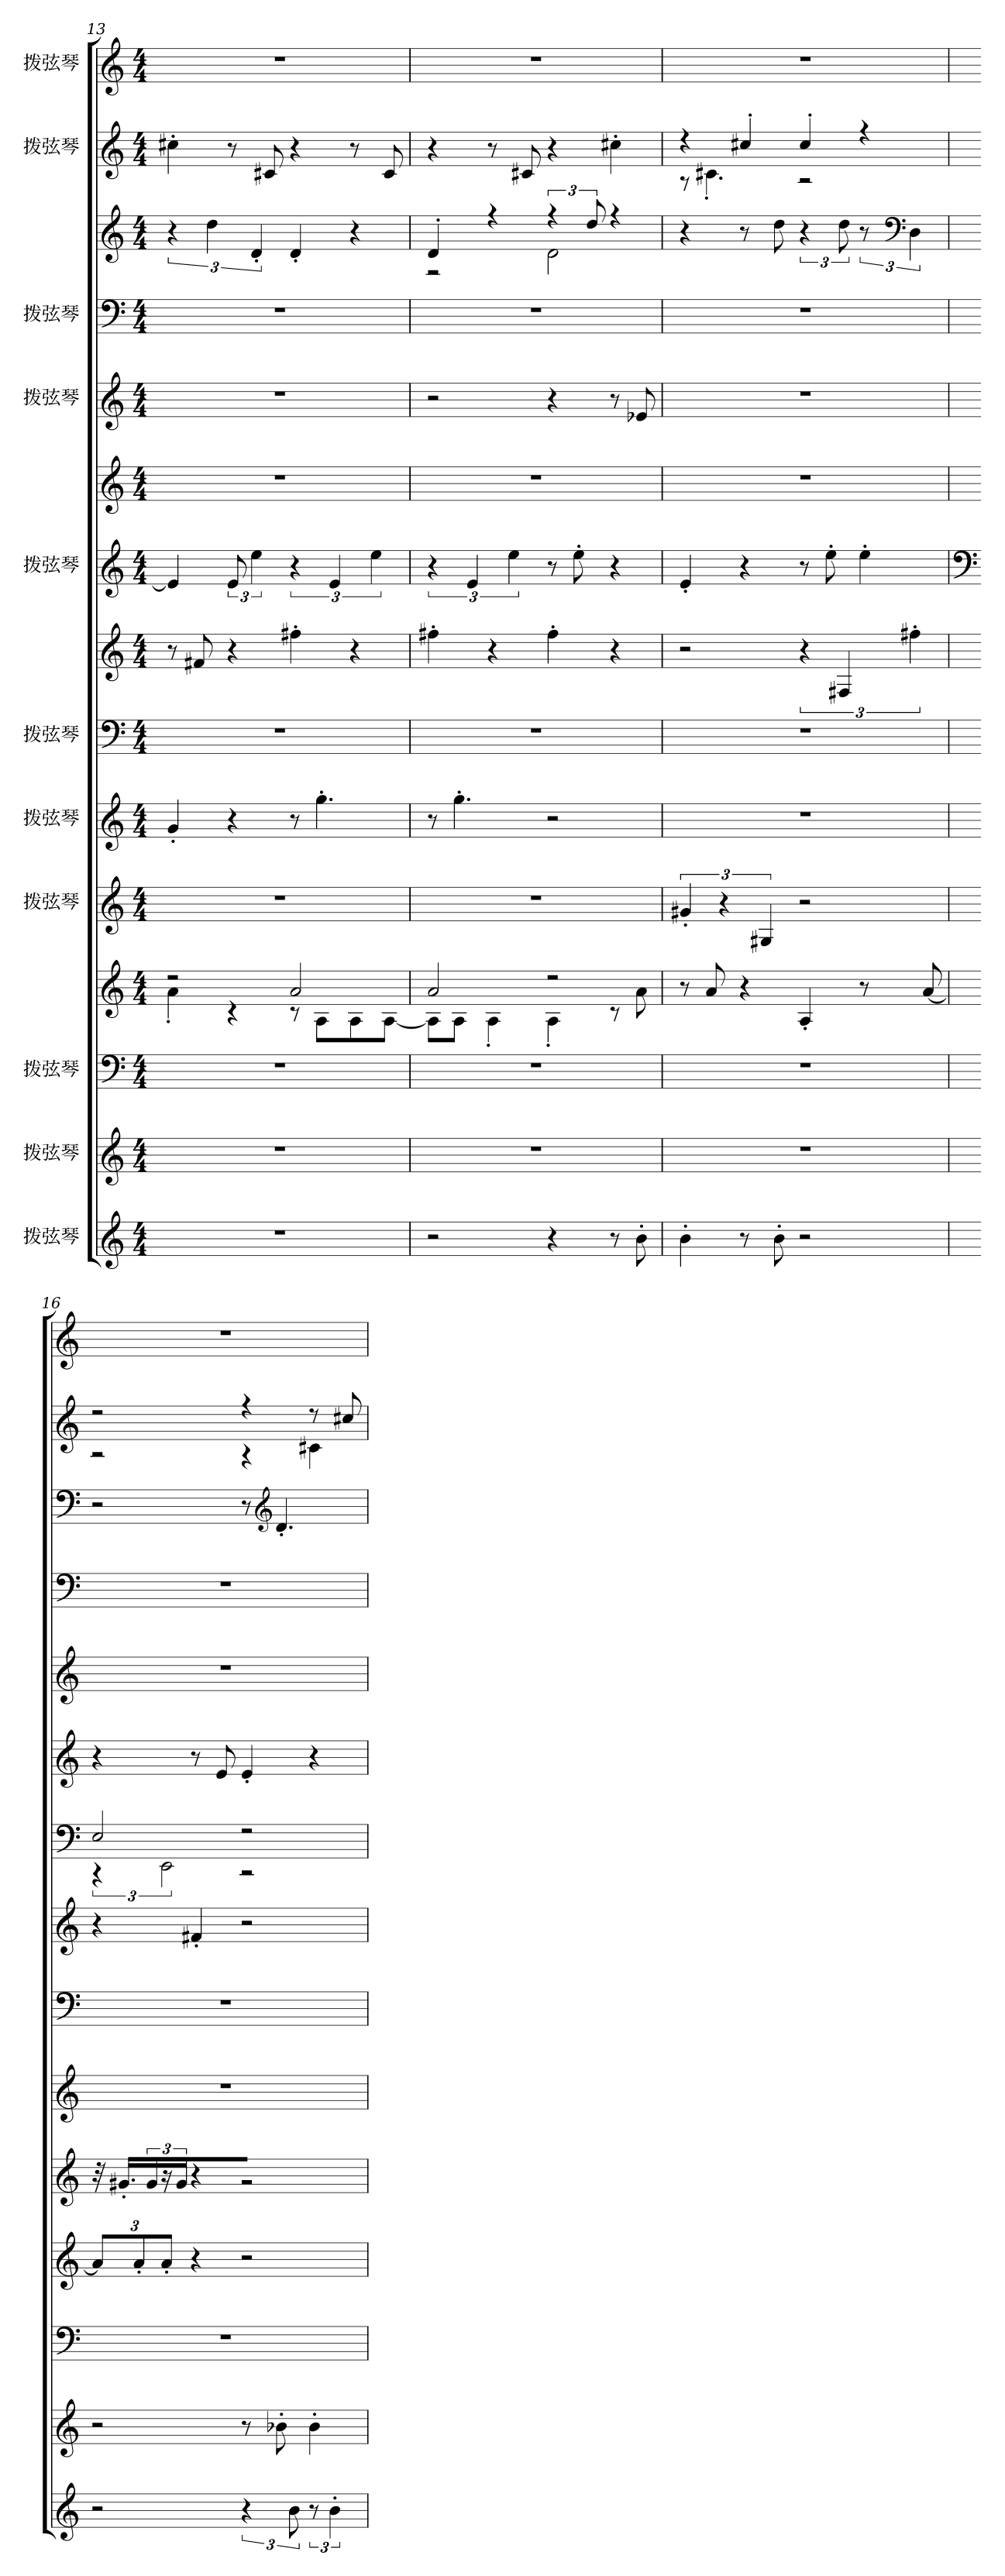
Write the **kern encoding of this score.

**kern	**kern	**kern	**kern	**kern	**kern	**kern	**kern	**kern	**kern	**kern	**kern	**kern	**kern	**kern
*part11	*part10	*part9	*part9	*part8	*part7	*part6	*part6	*part5	*part5	*part4	*part3	*part3	*part2	*part1
*staff15	*staff14	*staff13	*staff12	*staff11	*staff10	*staff9	*staff8	*staff7	*staff6	*staff5	*staff4	*staff3	*staff2	*staff1
*I"拨弦琴	*I"拨弦琴	*I"拨弦琴	*	*I"拨弦琴	*I"拨弦琴	*I"拨弦琴	*	*I"拨弦琴	*	*I"拨弦琴	*I"拨弦琴	*	*I"拨弦琴	*I"拨弦琴
!!LO:PB:g=z
*clefG2	*clefG2	*clefF4	*clefG2	*clefG2	*clefG2	*clefF4	*clefG2	*clefG2	*clefG2	*clefG2	*clefF4	*clefG2	*clefG2	*clefG2
*k[]	*k[]	*k[]	*k[]	*k[]	*k[]	*k[]	*k[]	*k[]	*k[]	*k[]	*k[]	*k[]	*k[]	*k[]
*M4/4	*M4/4	*M4/4	*M4/4	*M4/4	*M4/4	*M4/4	*M4/4	*M4/4	*M4/4	*M4/4	*M4/4	*M4/4	*M4/4	*M4/4
=13	=13	=13	=13	=13	=13	=13	=13	=13	=13	=13	=13	=13	=13	=13
*	*	*	*^	*	*	*	*	*	*	*	*	*	*	*
1r	1r	1r	2r	4a'\	1r	4g'/	1r	8r	4e/]	1r	1r	1r	6r	4cc#X'\	1r
.	.	.	.	.	.	.	.	8f#X/	.	.	.	.	.	.	.
.	.	.	.	.	.	.	.	.	.	.	.	.	6dd\	.	.
.	.	.	.	4r	.	4r	.	4r	12e/	.	.	.	.	8r	.
.	.	.	.	.	.	.	.	.	6ee\	.	.	.	6d'/	.	.
.	.	.	.	.	.	.	.	.	.	.	.	.	.	8c#X/	.
.	.	.	2a/	8r	.	8r	.	4ff#X'\	6r	.	.	.	4d'/	4r	.
.	.	.	.	8A\L	.	4.gg'\	.	.	.	.	.	.	.	.	.
.	.	.	.	.	.	.	.	.	6e/	.	.	.	.	.	.
.	.	.	.	8A\	.	.	.	4r	.	.	.	.	4r	8r	.
.	.	.	.	.	.	.	.	.	6ee\	.	.	.	.	.	.
.	.	.	.	[8A\J	.	.	.	.	.	.	.	.	.	8c#/	.
=14	=14	=14	=14	=14	=14	=14	=14	=14	=14	=14	=14	=14	=14	=14	=14
*	*	*	*	*	*	*	*	*	*	*	*	*	*^	*	*
2r	1r	1r	2a/	8A\L]	1r	8r	1r	4ff#X'\	6r	1r	2r	1r	4d'/	2r	4r	1r
.	.	.	.	8A\J	.	4.gg'\	.	.	.	.	.	.	.	.	.	.
.	.	.	.	.	.	.	.	.	6e/	.	.	.	.	.	.	.
.	.	.	.	4A'\	.	.	.	4r	.	.	.	.	4r	.	8r	.
.	.	.	.	.	.	.	.	.	6ee\	.	.	.	.	.	.	.
.	.	.	.	.	.	.	.	.	.	.	.	.	.	.	8c#X/	.
4r	.	.	2r	4A'\	.	2r	.	4ff#'\	8r	.	4r	.	6r	2d\	4r	.
.	.	.	.	.	.	.	.	.	8ee'\	.	.	.	.	.	.	.
.	.	.	.	.	.	.	.	.	.	.	.	.	12dd/	.	.	.
8r	.	.	.	8r	.	.	.	4r	4r	.	8r	.	4r	.	4cc#X'\	.
8b'\	.	.	.	8a\	.	.	.	.	.	.	8e-X/	.	.	.	.	.
*	*	*	*v	*v	*	*	*	*	*	*	*	*	*v	*v	*	*
=15	=15	=15	=15	=15	=15	=15	=15	=15	=15	=15	=15	=15	=15	=15
*	*	*	*	*	*	*	*	*	*	*	*	*	*^	*
4b'\	1r	1r	8r	6g#X'/	1r	1r	2r	4e'/	1r	1r	1r	4r	4r	8r	1r
.	.	.	8a/	.	.	.	.	.	.	.	.	.	.	4.c#X'\	.
.	.	.	.	6r	.	.	.	.	.	.	.	.	.	.	.
8r	.	.	4r	.	.	.	.	4r	.	.	.	8r	4cc#X'/	.	.
.	.	.	.	6G#X/	.	.	.	.	.	.	.	.	.	.	.
8b'\	.	.	.	.	.	.	.	.	.	.	.	8dd\	.	.	.
2r	.	.	4A'/	2r	.	.	6r	8r	.	.	.	6r	4cc#'/	2r	.
.	.	.	.	.	.	.	.	8ee'\	.	.	.	.	.	.	.
.	.	.	.	.	.	.	6F#X/	.	.	.	.	12dd\	.	.	.
.	.	.	8r	.	.	.	.	4ee'\	.	.	.	12r	4r	.	.
*	*	*	*	*	*	*	*	*	*	*	*	*clefF4	*	*	*
.	.	.	.	.	.	.	6ff#X'\	.	.	.	.	6D\	.	.	.
.	.	.	[8a/	.	.	.	.	.	.	.	.	.	.	.	.
!!LO:PB:g=z
=16	=16	=16	=16	=16	=16	=16	=16	=16	=16	=16	=16	=16	=16	=16	=16
*	*	*	*	*	*	*	*	*clefF4	*	*	*	*	*	*	*
*	*	*	*Xbrackettup	*	*	*	*	*	*	*	*	*	*	*	*
*	*	*	*	*	*	*	*	*^	*	*	*	*	*	*	*
2r	2r	1r	12a/L]	32r	1r	1r	4r	2E/	6r	4r	1r	1r	2r	2r	2r	1r
.	.	.	.	16.g#X'/LL	.	.	.	.	.	.	.	.	.	.	.	.
.	.	.	12a'/	.	.	.	.	.	.	.	.	.	.	.	.	.
.	.	.	.	24g#/JJ	.	.	.	.	.	.	.	.	.	.	.	.
.	.	.	12a'/J	24r	.	.	.	.	3EE\	.	.	.	.	.	.	.
.	.	.	.	24g#/	.	.	.	.	.	.	.	.	.	.	.	.
.	.	.	4r	4r	.	.	4f#X'/	.	.	8r	.	.	.	.	.	.
.	.	.	.	.	.	.	.	.	.	8e/	.	.	.	.	.	.
6r	8r	.	2r	2r	.	.	2r	2r	2r	4e'/	.	.	8r	4r	4r	.
*	*	*	*	*	*	*	*	*	*	*	*	*	*clefG2	*	*	*
.	8b-X'\	.	.	.	.	.	.	.	.	.	.	.	4.d'/	.	.	.
12b\	.	.	.	.	.	.	.	.	.	.	.	.	.	.	.	.
12r	4b-'\	.	.	.	.	.	.	.	.	4r	.	.	.	8r	4c#X\	.
6b'\	.	.	.	.	.	.	.	.	.	.	.	.	.	.	.	.
.	.	.	.	.	.	.	.	.	.	.	.	.	.	8cc#X/	.	.
*	*	*	*	*	*	*	*	*v	*v	*	*	*	*	*v	*v	*
=	=	=	=	=	=	=	=	=	=	=	=	=	=	=
*-	*-	*-	*-	*-	*-	*-	*-	*-	*-	*-	*-	*-	*-	*-
